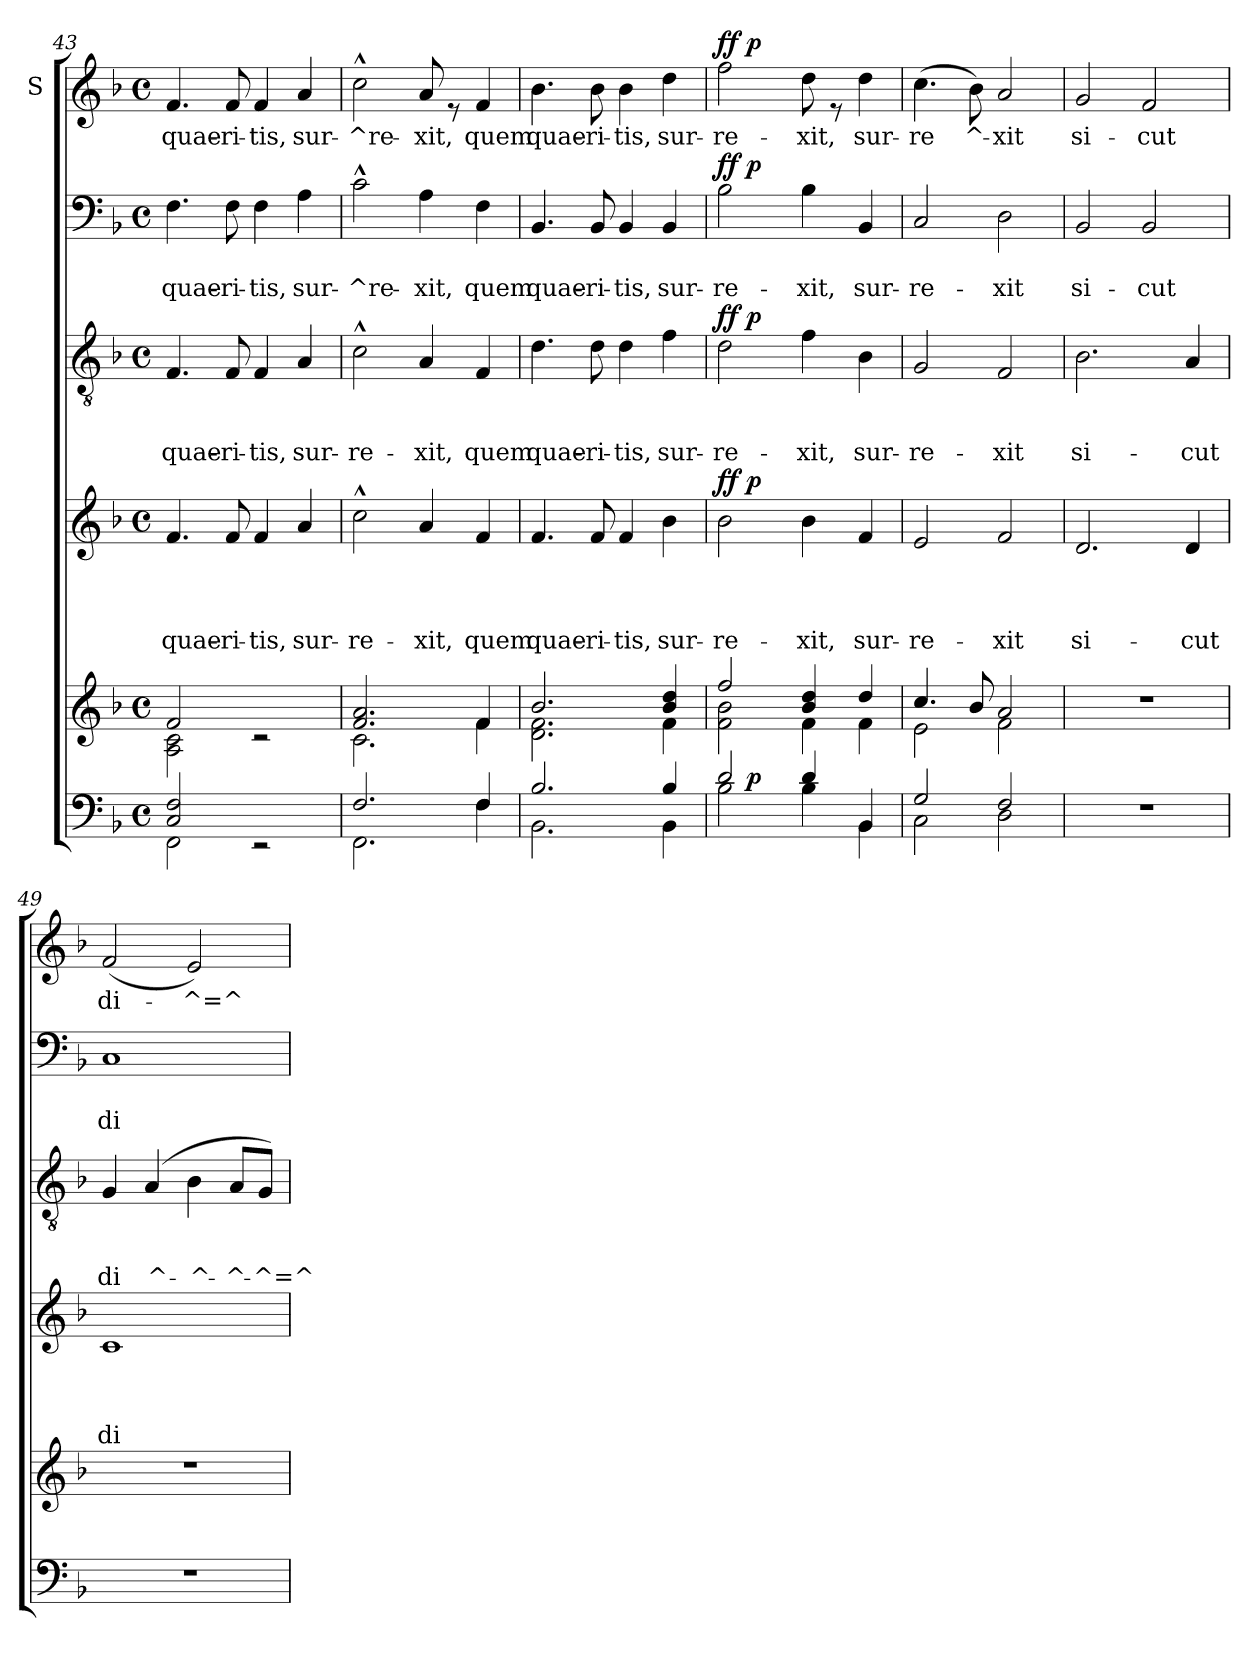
**kern	**dynam	**kern	**kern	**text	**text	**text	**text	**dynam	**kern	**text	**text	**text	**dynam	**kern	**text	**text	**dynam	**kern	**text	**dynam
*part6	*part6	*part5	*part4	*part4	*part4	*part4	*part4	*part4	*part3	*part3	*part3	*part3	*part3	*part2	*part2	*part2	*part2	*part1	*part1	*part1
*staff6	*staff6	*staff5	*staff4	*staff4	*staff4	*staff4	*staff4	*staff4	*staff3	*staff3	*staff3	*staff3	*staff3	*staff2	*staff2	*staff2	*staff2	*staff1	*staff1	*staff1
*	*	*	*	*	*	*	*	*	*	*	*	*	*	*	*	*	*	*I"S	*	*
*clefF4	*	*clefG2	*clefG2	*	*	*	*	*	*clefGv2	*	*	*	*	*clefF4	*	*	*	*clefG2	*	*
*k[b-]	*	*k[b-]	*k[b-]	*	*	*	*	*	*k[b-]	*	*	*	*	*k[b-]	*	*	*	*k[b-]	*	*
*F:	*	*F:	*F:	*	*	*	*	*	*F:	*	*	*	*	*F:	*	*	*	*F:	*	*
*M4/4	*	*M4/4	*M4/4	*	*	*	*	*	*M4/4	*	*	*	*	*M4/4	*	*	*	*M4/4	*	*
*met(c)	*	*met(c)	*met(c)	*	*	*	*	*	*met(c)	*	*	*	*	*met(c)	*	*	*	*met(c)	*	*
=43	=43	=43	=43	=43	=43	=43	=43	=43	=43	=43	=43	=43	=43	=43	=43	=43	=43	=43	=43	=43
*^	*	*^	*	*	*	*	*	*	*	*	*	*	*	*	*	*	*	*	*	*
!	!	!	!	!	!	!	!	!	!LO:LY:b	!	!	!	!	!LO:LY:b	!	!	!	!LO:LY:b	!	!	!LO:LY:b	!
2FF\	2C/ 2F/	.	2A\ 2c\	2f/	4.f/	.	.	.	quae-	.	4.F/	.	.	quae-	.	4.F\	.	quae-	.	4.f/	quae-	.
!	!	!	!	!	!	!	!	!	!LO:LY:b	!	!	!	!	!LO:LY:b	!	!	!	!LO:LY:b	!	!	!LO:LY:b	!
.	.	.	.	.	8f/	.	.	.	-ri-	.	8F/	.	.	-ri-	.	8F\	.	-ri-	.	8f/	-ri-	.
!	!	!	!	!	!	!	!	!	!LO:LY:b	!	!	!	!	!LO:LY:b	!	!	!	!LO:LY:b	!	!	!LO:LY:b	!
2rEE	2ryy	.	2ryy	2rc	4f/	.	.	.	-tis,	.	4F/	.	.	-tis,	.	4F\	.	-tis,	.	4f/	-tis,	.
!	!	!	!	!	!	!	!	!	!LO:LY:b	!	!	!	!	!LO:LY:b	!	!	!	!LO:LY:b	!	!	!LO:LY:b	!
.	.	.	.	.	4a/	.	.	.	sur-	.	4A/	.	.	sur-	.	4A\	.	sur-	.	4a/	sur-	.
=44	=44	=44	=44	=44	=44	=44	=44	=44	=44	=44	=44	=44	=44	=44	=44	=44	=44	=44	=44	=44	=44	=44
!	!	!	!	!	!	!	!	!	!LO:LY:b	!	!	!	!	!LO:LY:b	!	!	!	!LO:LY:b	!	!	!LO:LY:b	!
2.FF\	2.F/	.	2.c\	2.f/ 2.a/	2cc^^<\	.	.	.	-re-	.	2c^^<\	.	.	-re-	.	2c^^<\	.	-^re-	.	2cc^^>\	-^re-	.
!	!	!	!	!	!	!	!	!	!LO:LY:b	!	!	!	!	!LO:LY:b	!	!	!	!LO:LY:b	!	!	!LO:LY:b	!
.	.	.	.	.	4a/	.	.	.	-xit,	.	4A/	.	.	-xit,	.	4A\	.	-xit,	.	8a/	-xit,	.
.	.	.	.	.	.	.	.	.	.	.	.	.	.	.	.	.	.	.	.	8re	.	.
!	!	!	!	!	!	!	!	!	!LO:LY:b	!	!	!	!	!LO:LY:b	!	!	!	!LO:LY:b	!	!	!LO:LY:b	!
4F\	4F/	.	4f\	4f/	4f/	.	.	.	quem	.	4F/	.	.	quem	.	4F\	.	quem	.	4f/	quem	.
!!LO:LB:g=z
=45	=45	=45	=45	=45	=45	=45	=45	=45	=45	=45	=45	=45	=45	=45	=45	=45	=45	=45	=45	=45	=45	=45
!	!	!	!	!	!	!	!	!	!LO:LY:b	!	!	!	!	!LO:LY:b	!	!	!	!LO:LY:b	!	!	!LO:LY:b	!
2.BB-\	2.B-/	.	2.d\ 2.f\	2.b-/	4.f/	.	.	.	quae-	.	4.d\	.	.	quae-	.	4.BB-/	.	quae-	.	4.b-\	quae-	.
!	!	!	!	!	!	!	!	!	!LO:LY:b	!	!	!	!	!LO:LY:b	!	!	!	!LO:LY:b	!	!	!LO:LY:b	!
.	.	.	.	.	8f/	.	.	.	-ri-	.	8d\	.	.	-ri-	.	8BB-/	.	-ri-	.	8b-\	-ri-	.
!	!	!	!	!	!	!	!	!	!LO:LY:b	!	!	!	!	!LO:LY:b	!	!	!	!LO:LY:b	!	!	!LO:LY:b	!
.	.	.	.	.	4f/	.	.	.	-tis,	.	4d\	.	.	-tis,	.	4BB-/	.	-tis,	.	4b-\	-tis,	.
!	!	!	!	!	!	!	!	!	!LO:LY:b	!	!	!	!	!LO:LY:b	!	!	!	!LO:LY:b	!	!	!LO:LY:b	!
4BB-\	4B-/	.	4f\	4b-/ 4dd/	4b-\	.	.	.	sur-	.	4f\	.	.	sur-	.	4BB-/	.	sur-	.	4dd\	sur-	.
!!LO:PB:g=z
=46	=46	=46	=46	=46	=46	=46	=46	=46	=46	=46	=46	=46	=46	=46	=46	=46	=46	=46	=46	=46	=46	=46
!	!	!	!	!	!	!	!	!	!LO:LY:b	!LO:DY:a	!	!	!	!LO:LY:b	!LO:DY:a	!	!	!LO:LY:b	!LO:DY:a	!	!LO:LY:b	!LO:DY:a
*	*^	*	*	*	*^	*	*	*	*	*	*^	*	*	*	*	*^	*	*	*	*^	*	*
2B-\	2d/	8ryy	.	2f\ 2b-\	2ff/	2b-\	8ryy	.	.	.	-re-	ff	2d\	8ryy	.	.	-re-	ff	2B-\	8ryy	.	-re-	ff	2ff\	8ryy	-re-	ff
!	!	!	!LO:DY:a	!	!	!	!	!	!	!	!	!LO:DY:a	!	!	!	!	!	!LO:DY:a	!	!	!	!	!LO:DY:a	!	!	!	!LO:DY:a
.	.	2..ryy	p	.	.	.	2..ryy	.	.	.	.	p	.	2..ryy	.	.	.	p	.	2..ryy	.	.	p	.	2..ryy	.	p
!	!	!	!	!	!	!	!	!	!	!	!LO:LY:b	!	!	!	!	!	!LO:LY:b	!	!	!	!	!LO:LY:b	!	!	!	!LO:LY:b	!
4B-\	4d/	.	.	4f\	4b-/ 4dd/	4b-\	.	.	.	.	-xit,	.	4f\	.	.	.	-xit,	.	4B-\	.	.	-xit,	.	8dd\	.	-xit,	.
.	.	.	.	.	.	.	.	.	.	.	.	.	.	.	.	.	.	.	.	.	.	.	.	8re	.	.	.
!	!	!	!	!	!	!	!	!	!	!	!LO:LY:b	!	!	!	!	!	!LO:LY:b	!	!	!	!	!LO:LY:b	!	!	!	!LO:LY:b	!
4BB-\	4BB-/	.	.	4f\	4dd/	4f/	.	.	.	.	sur-	.	4B-\	.	.	.	sur-	.	4BB-/	.	.	sur-	.	4dd\	.	sur-	.
=47	=47	=47	=47	=47	=47	=47	=47	=47	=47	=47	=47	=47	=47	=47	=47	=47	=47	=47	=47	=47	=47	=47	=47	=47	=47	=47	=47
!	!	!	!	!	!	!	!	!	!	!	!LO:LY:b	!	!	!	!	!	!LO:LY:b	!	!	!	!	!LO:LY:b	!	!	!	!LO:LY:b	!
*	*	*	*	*	*	*v	*v	*	*	*	*	*	*	*	*	*	*	*	*v	*v	*	*	*	*v	*v	*	*
*	*v	*v	*	*	*	*	*	*	*	*	*	*v	*v	*	*	*	*	*	*	*	*	*	*	*
2C\	2G/	.	2e\	4.cc/	2e/	.	.	.	-re-	.	2G/	.	.	-re-	.	2C/	.	-re-	.	(>4.cc\	-re	.
!	!	!	!	!	!	!	!	!	!	!	!	!	!	!	!	!	!	!	!	!	!LO:LY:b	!
.	.	.	.	8b-/	.	.	.	.	.	.	.	.	.	.	.	.	.	.	.	8b-\)	^-	.
!	!	!	!	!	!	!	!	!	!LO:LY:b	!	!	!	!	!LO:LY:b	!	!	!	!LO:LY:b	!	!	!LO:LY:b	!
2D\	2F/	.	2f\	2a/	2f/	.	.	.	-xit	.	2F/	.	.	-xit	.	2D\	.	-xit	.	2a/	-xit	.
=48	=48	=48	=48	=48	=48	=48	=48	=48	=48	=48	=48	=48	=48	=48	=48	=48	=48	=48	=48	=48	=48	=48
!	!	!	!	!	!	!	!	!	!LO:LY:b	!	!	!	!	!LO:LY:b	!	!	!	!LO:LY:b	!	!	!LO:LY:b	!
*v	*v	*	*	*	*	*	*	*	*	*	*	*	*	*	*	*	*	*	*	*	*	*
*	*	*v	*v	*	*	*	*	*	*	*	*	*	*	*	*	*	*	*	*	*	*
1r	.	1r	2.d/	.	.	.	si-	.	2.B-\	.	.	si-	.	2BB-/	.	si-	.	2g/	si-	.
!	!	!	!	!	!	!	!	!	!	!	!	!	!	!	!	!LO:LY:b	!	!	!LO:LY:b	!
.	.	.	.	.	.	.	.	.	.	.	.	.	.	2BB-/	.	-cut	.	2f/	-cut	.
!	!	!	!	!	!	!	!LO:LY:b	!	!	!	!	!LO:LY:b	!	!	!	!	!	!	!	!
.	.	.	4d/	.	.	.	-cut	.	4A/	.	.	-cut	.	.	.	.	.	.	.	.
=49	=49	=49	=49	=49	=49	=49	=49	=49	=49	=49	=49	=49	=49	=49	=49	=49	=49	=49	=49	=49
!	!	!	!	!	!	!	!LO:LY:b	!	!	!	!	!LO:LY:b	!	!	!	!LO:LY:b	!	!	!LO:LY:b	!
1r	.	1r	1c	.	.	.	di-	.	4G/	.	.	di	.	1C	.	di-	.	(<2f/	di-	.
!	!	!	!	!	!	!	!	!	!	!	!	!LO:LY:b	!	!	!	!	!	!	!	!
.	.	.	.	.	.	.	.	.	(<4A/	.	.	^-	.	.	.	.	.	.	.	.
!	!	!	!	!	!	!	!	!	!	!	!	!LO:LY:b	!	!	!	!	!	!	!LO:LY:b	!
.	.	.	.	.	.	.	.	.	4B-\	.	.	-^-	.	.	.	.	.	2e/)	-^=^-	.
!	!	!	!	!	!	!	!	!	!	!	!	!LO:LY:b	!	!	!	!	!	!	!	!
.	.	.	.	.	.	.	.	.	8A/L	.	.	-^-	.	.	.	.	.	.	.	.
!	!	!	!	!	!	!	!	!	!	!	!	!LO:LY:b	!	!	!	!	!	!	!	!
.	.	.	.	.	.	.	.	.	8G/J)	.	.	-^=^	.	.	.	.	.	.	.	.
=	=	=	=	=	=	=	=	=	=	=	=	=	=	=	=	=	=	=	=	=
*-	*-	*-	*-	*-	*-	*-	*-	*-	*-	*-	*-	*-	*-	*-	*-	*-	*-	*-	*-	*-
